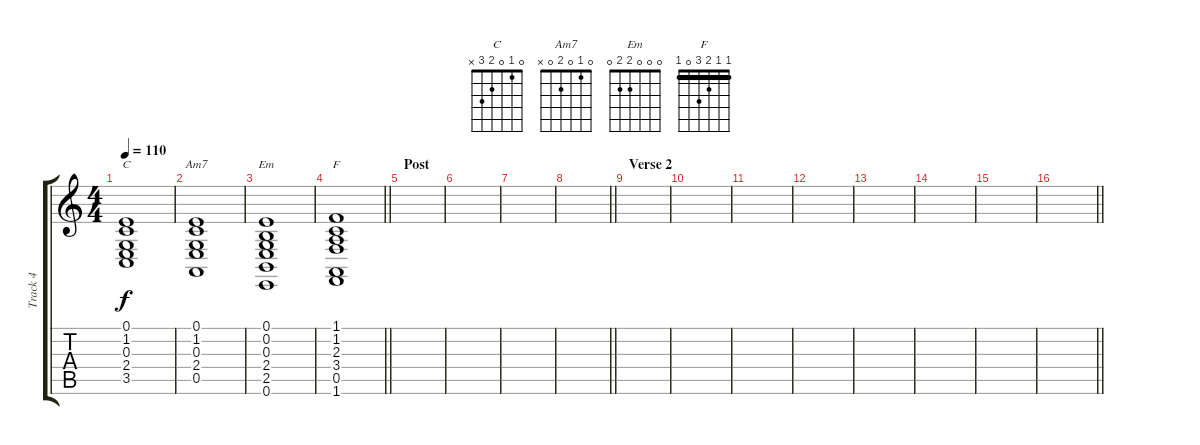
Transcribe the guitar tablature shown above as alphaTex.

\track ("Track 4" "Track 4") {instrument stringensemble1}
\staff {score tabs}
\tuning (E4 B3 G3 D3 A2 E2) {hide}
\chord ("C" 0 1 0 2 3 x)
\chord ("Am7" 0 1 0 2 0 x)
\chord ("Em" 0 0 0 2 2 0)
\chord ("F" 1 1 2 3 0 1) {barre 1}
\ts (4 4)
\tempo 110
\clef g2
\ks c
(0.1 1.2 0.3 2.4 3.5).1{ch "C" dy f} |
(0.1 1.2 0.3 2.4 0.5).1{ch "Am7"} |
(0.1 0.2 0.3 2.4 2.5 0.6).1{ch "Em"} |
\barLineRight lightlight
(1.1 1.2 2.3 3.4 0.5 1.6).1{ch "F"} |
\section ("" "Post")
|
|
|
\barLineRight lightlight
|
\section ("" "Verse 2")
|
|
|
|
|
|
|
\barLineRight lightlight
